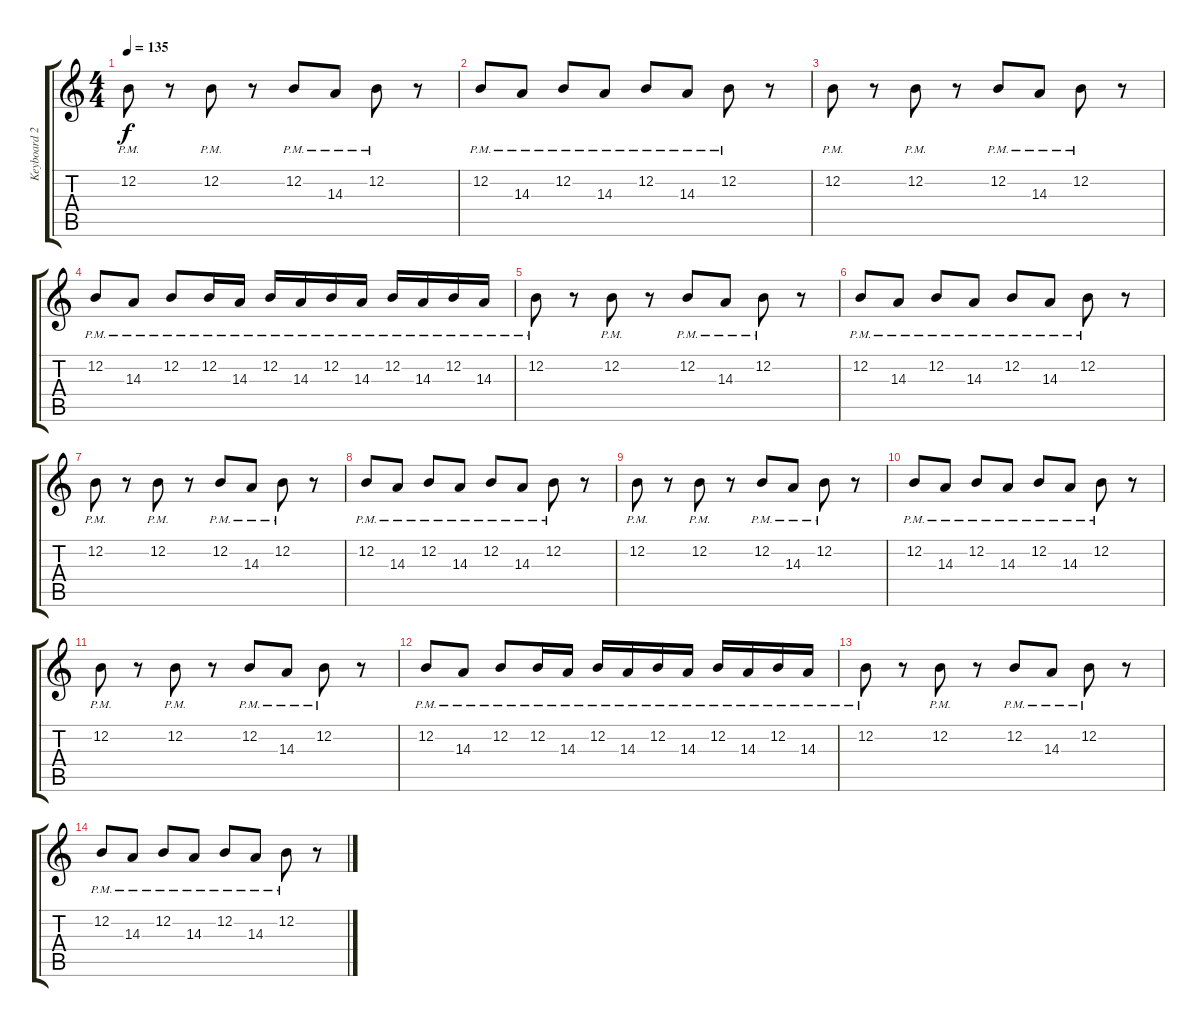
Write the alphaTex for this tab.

\track ("Keyboard 2" "Keyboard 2") {instrument pad4choir}
\staff {score tabs}
\tuning (E4 B3 G3 D3 A2 E2) {hide}
\ts (4 4)
\tempo 135
\clef g2
\ks c
12.2{pm}.8{dy f} r.8 12.2{pm}.8 r.8 12.2{pm}.8 14.3{pm}.8 12.2{pm}.8 r.8 |
12.2{pm}.8 14.3{pm}.8 12.2{pm}.8 14.3{pm}.8 12.2{pm}.8 14.3{pm}.8 12.2{pm}.8 r.8 |
12.2{pm}.8 r.8 12.2{pm}.8 r.8 12.2{pm}.8 14.3{pm}.8 12.2{pm}.8 r.8 |
12.2{pm}.8 14.3{pm}.8 12.2{pm}.8 12.2{pm}.16 14.3{pm}.16 12.2{pm}.16 14.3{pm}.16 12.2{pm}.16 14.3{pm}.16 12.2{pm}.16 14.3{pm}.16 12.2{pm}.16 14.3{pm}.16 |
12.2{pm}.8 r.8 12.2{pm}.8 r.8 12.2{pm}.8 14.3{pm}.8 12.2{pm}.8 r.8 |
12.2{pm}.8 14.3{pm}.8 12.2{pm}.8 14.3{pm}.8 12.2{pm}.8 14.3{pm}.8 12.2{pm}.8 r.8 |
12.2{pm}.8 r.8 12.2{pm}.8 r.8 12.2{pm}.8 14.3{pm}.8 12.2{pm}.8 r.8 |
12.2{pm}.8 14.3{pm}.8 12.2{pm}.8 14.3{pm}.8 12.2{pm}.8 14.3{pm}.8 12.2{pm}.8 r.8 |
12.2{pm}.8 r.8 12.2{pm}.8 r.8 12.2{pm}.8 14.3{pm}.8 12.2{pm}.8 r.8 |
12.2{pm}.8 14.3{pm}.8 12.2{pm}.8 14.3{pm}.8 12.2{pm}.8 14.3{pm}.8 12.2{pm}.8 r.8 |
12.2{pm}.8 r.8 12.2{pm}.8 r.8 12.2{pm}.8 14.3{pm}.8 12.2{pm}.8 r.8 |
12.2{pm}.8 14.3{pm}.8 12.2{pm}.8 12.2{pm}.16 14.3{pm}.16 12.2{pm}.16 14.3{pm}.16 12.2{pm}.16 14.3{pm}.16 12.2{pm}.16 14.3{pm}.16 12.2{pm}.16 14.3{pm}.16 |
12.2{pm}.8 r.8 12.2{pm}.8 r.8 12.2{pm}.8 14.3{pm}.8 12.2{pm}.8 r.8 |
12.2{pm}.8 14.3{pm}.8 12.2{pm}.8 14.3{pm}.8 12.2{pm}.8 14.3{pm}.8 12.2{pm}.8 r.8
